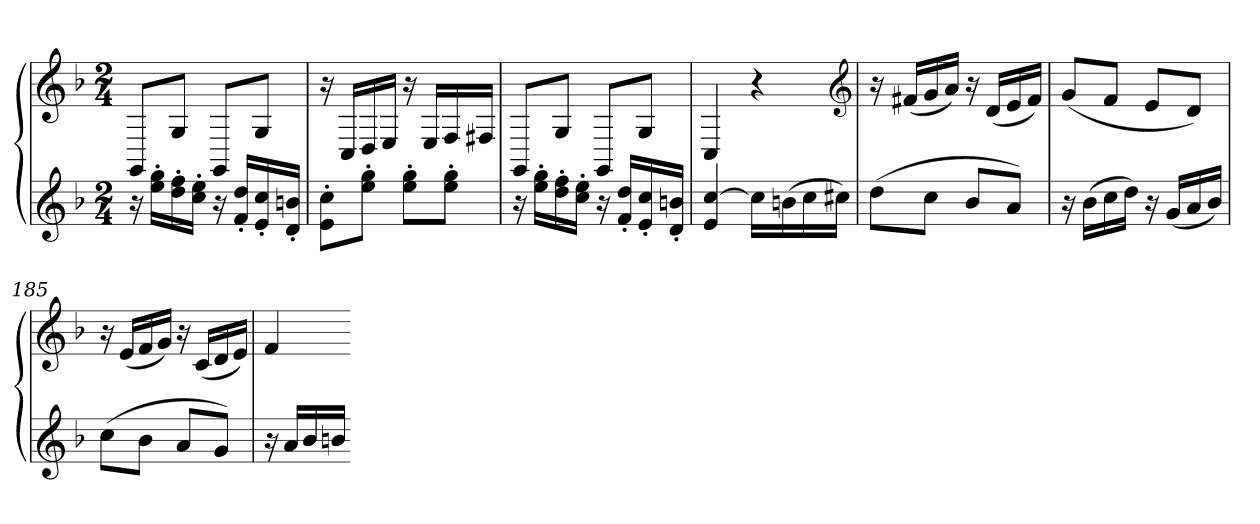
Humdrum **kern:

**kern	**kern
*part1	*part1
*staff2	*staff1
*clefG2	*clefG2
*k[b-]	*k[b-]
*F:	*F:
*M2/4	*M2/4
=	=
16r	8GGL
16ee' 16gg'LL	.
16dd' 16ff'	8GJ
16cc' 16ee'JJ	.
16r	8GGL
16f' 16dd'LL	.
16e' 16cc'	8GJ
16d' 16bn'JJ	.
=180	=180
8e' 8cc'L	16r
.	16CLL
8ee' 8gg'J	16D
.	16EJJ
8ee' 8gg'L	16r
.	16ELL
8ee' 8gg'J	16F
.	16F#XJJ
=181	=181
16r	8GGL
16ee' 16gg'LL	.
16dd' 16ff'	8GJ
16cc' 16ee'JJ	.
16r	8GGL
16f' 16dd'LL	.
16e' 16cc'	8GJ
16d' 16bn'JJ	.
=182	=182
4e [4cc	4C
16ccLL]	4r
(16bn	.
16cc	.
16cc#XJJ)	.
*	*clefG2
=183	=183
(8ddL	16r
.	(16f#XLL
8ccJ	16g
.	16aJJ)
8b-L	16r
.	(16dLL
8aJ)	16e
.	16f#JJ)
=184	=184
16r	(8gL
(16b-LL	.
16cc	8fJ
16ddJJ)	.
16r	8eL
(16gLL	.
16a	8dJ)
16b-JJ)	.
=185	=185
(8ccL	16r
.	(16eLL
8b-J	16f
.	16gJJ)
8aL	16r
.	(16cLL
8gJ)	16d
.	16eJJ)
=186	=186
16r	4f
16aLL	.
16b-	.
16bnJJ	.
=-	=-
*-	*-
